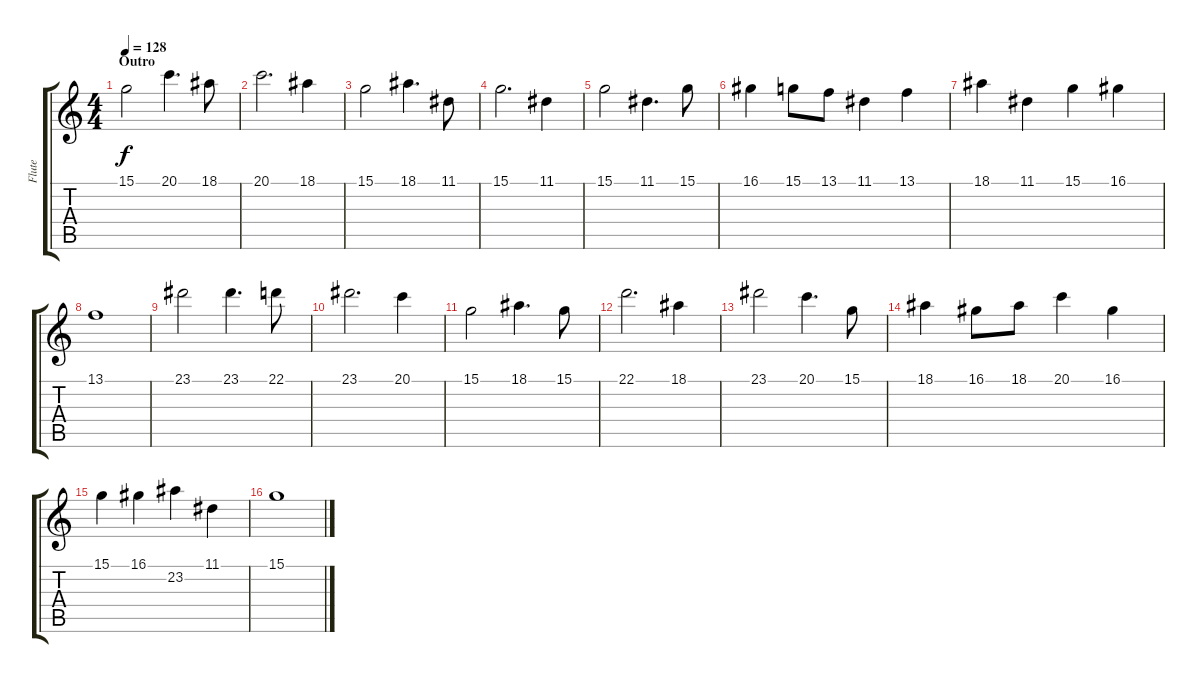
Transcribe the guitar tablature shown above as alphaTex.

\track ("Flute" "Flute") {instrument piccolo}
\staff {score tabs}
\tuning (E4 B3 G3 D3 A2 E2) {hide}
\ts (4 4)
\section ("" "Outro")
\tempo 128
\clef g2
\ks c
15.1.2{dy f volume 10} 20.1.4{d} 18.1.8 |
20.1.2{d} 18.1.4 |
15.1.2 18.1.4{d} 11.1.8 |
15.1.2{d} 11.1.4 |
15.1.2 11.1.4{d} 15.1.8 |
16.1.4 15.1.8 13.1.8 11.1.4 13.1.4 |
18.1.4 11.1.4 15.1.4 16.1.4 |
13.1.1 |
23.1.2{volume 9} 23.1.4{d} 22.1.8 |
23.1.2{d} 20.1.4 |
15.1.2 18.1.4{d} 15.1.8 |
22.1.2{d} 18.1.4 |
23.1.2 20.1.4{d} 15.1.8 |
18.1.4 16.1.8 18.1.8 20.1.4 16.1.4 |
15.1.4 16.1.4 23.2.4 11.1.4 |
15.1.1
